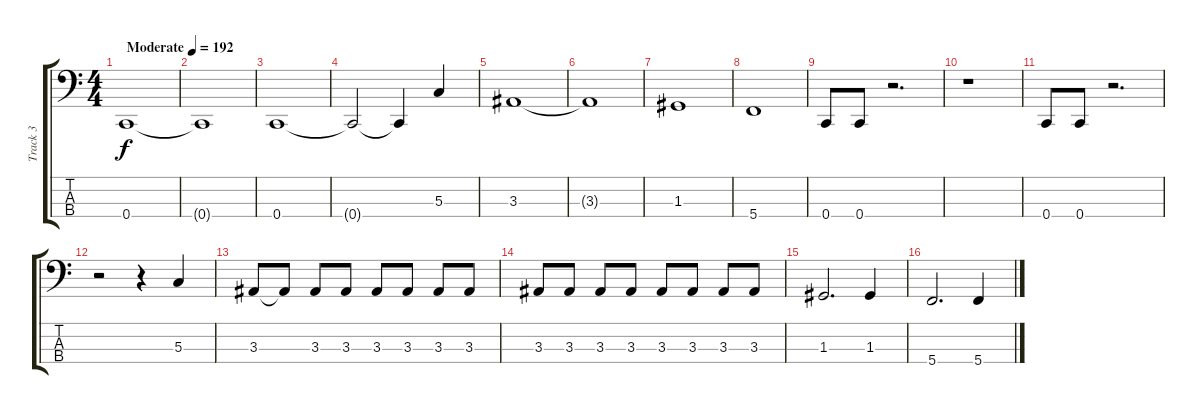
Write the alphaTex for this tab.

\track ("Track 3" "Track 3") {instrument electricbasspick}
\staff {score tabs}
\tuning (F2 C2 G1 C1) {hide}
\ts (4 4)
\tempo (192 "Moderate")
\clef f4
\ks c
0.4.1{dy f instrument electricbasspick} |
0.4{t}.1 |
0.4.1 |
0.4{t}.2 0.4{t}.4 5.3.4 |
3.3.1 |
3.3{t}.1 |
1.3.1 |
5.4.1 |
0.4.8 0.4.8 r.2{d} |
r.1 |
0.4.8 0.4.8 r.2{d} |
r.2 r.4 5.3.4 |
3.3.8 3.3{t}.8 3.3.8 3.3.8 3.3.8 3.3.8 3.3.8 3.3.8 |
3.3.8 3.3.8 3.3.8 3.3.8 3.3.8 3.3.8 3.3.8 3.3.8 |
1.3.2{d} 1.3.4 |
5.4.2{d} 5.4.4
